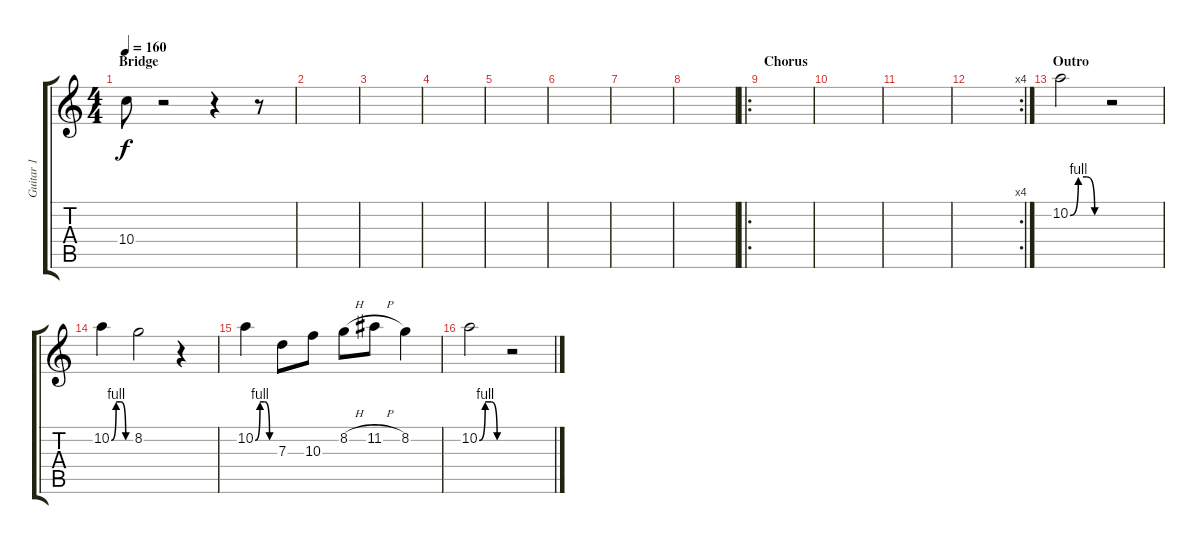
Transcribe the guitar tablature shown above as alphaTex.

\track ("Guitar 1" "Guitar 1") {instrument distortionguitar}
\staff {score tabs}
\tuning (E4 B3 G3 D3 A2 E2) {hide}
\ts (4 4)
\section ("" "Bridge")
\tempo 160
\clef g2
\ks c
10.4{t}.8{dy f} r.2 r.4 r.8 |
|
|
|
|
|
|
|
\ro
\section ("" "Chorus")
|
|
|
\rc 4
|
\section ("" "Outro")
10.2{be (custom 0 0 15 4 30 4 45 0 60 0)}.2 r.2 |
10.2{be (custom 0 0 15 4 30 4 45 0 60 0)}.4 8.2.2 r.4 |
10.2{be (custom 0 0 15 4 30 4 45 0 60 0)}.4 7.3.8 10.3.8 8.2{h}.8 11.2{h}.8 8.2.4 |
10.2{be (custom 0 0 15 4 30 4 45 0 60 0)}.2 r.2
